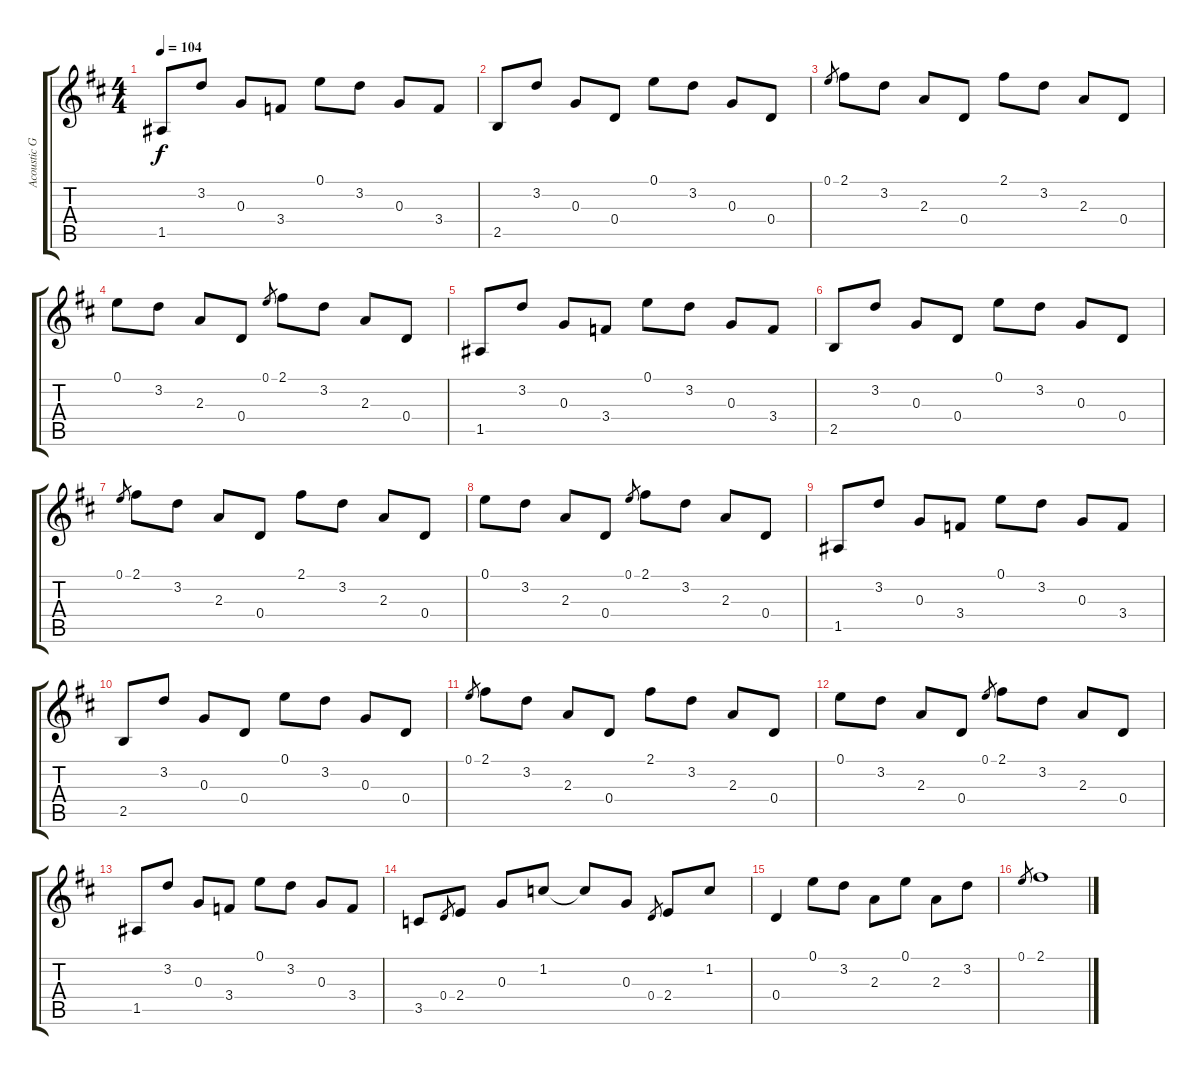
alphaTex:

\track ("Acoustic Guitar [Dave]" "Acoustic G") {instrument acousticguitarsteel}
\staff {score tabs}
\tuning (E4 B3 G3 D3 A2 E2) {hide}
\ts (4 4)
\tempo 104
\clef g2
\ks d
1.5.8{dy f} 3.2.8 0.3.8 3.4.8 0.1.8 3.2.8 0.3.8 3.4.8 |
2.5.8 3.2.8 0.3.8 0.4.8 0.1.8 3.2.8 0.3.8 0.4.8 |
0.1.8{gr} 2.1.8 3.2.8 2.3.8 0.4.8 2.1.8 3.2.8 2.3.8 0.4.8 |
0.1.8 3.2.8 2.3.8 0.4.8 0.1.8{gr} 2.1.8 3.2.8 2.3.8 0.4.8 |
1.5.8 3.2.8 0.3.8 3.4.8 0.1.8 3.2.8 0.3.8 3.4.8 |
2.5.8 3.2.8 0.3.8 0.4.8 0.1.8 3.2.8 0.3.8 0.4.8 |
0.1.8{gr} 2.1.8 3.2.8 2.3.8 0.4.8 2.1.8 3.2.8 2.3.8 0.4.8 |
0.1.8 3.2.8 2.3.8 0.4.8 0.1.8{gr} 2.1.8 3.2.8 2.3.8 0.4.8 |
1.5.8 3.2.8 0.3.8 3.4.8 0.1.8 3.2.8 0.3.8 3.4.8 |
2.5.8 3.2.8 0.3.8 0.4.8 0.1.8 3.2.8 0.3.8 0.4.8 |
0.1.8{gr} 2.1.8 3.2.8 2.3.8 0.4.8 2.1.8 3.2.8 2.3.8 0.4.8 |
0.1.8 3.2.8 2.3.8 0.4.8 0.1.8{gr} 2.1.8 3.2.8 2.3.8 0.4.8 |
1.5.8 3.2.8 0.3.8 3.4.8 0.1.8 3.2.8 0.3.8 3.4.8 |
3.5.8 0.4.8{gr} 2.4.8 0.3.8 1.2.8 1.2{t}.8 0.3.8 0.4.8{gr} 2.4.8 1.2.8 |
0.4.4 0.1.8 3.2.8 2.3.8 0.1.8 2.3.8 3.2.8 |
0.1.8{gr} 2.1.1
